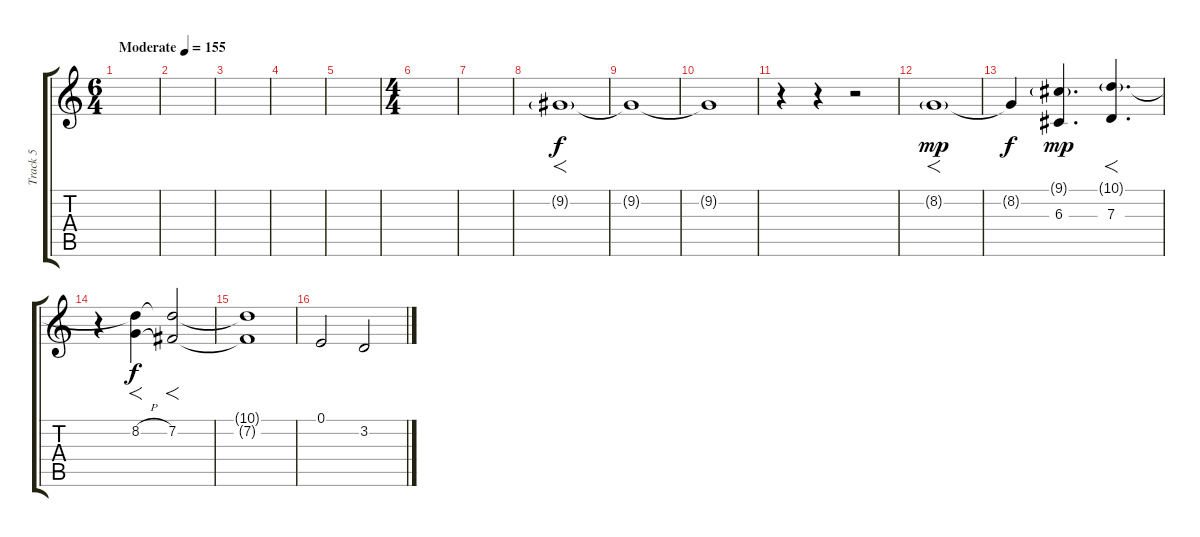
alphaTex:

\track ("Track 5" "Track 5") {instrument synthvoice}
\staff {score tabs}
\tuning (E4 B3 G3 D3 A2 D2) {hide}
\ts (6 4)
\tempo (155 "Moderate")
\clef g2
\ks c
|
|
|
|
|
\ts (4 4)
|
|
9.2{g}.1{f} |
9.2{t}.1{dy f} |
9.2{t}.1 |
r.4 r.4 r.2 |
8.2{g}.1{f dy mp} |
8.2{t}.4{dy f} (9.1{g} 6.3).4{d dy mp} (10.1{g} 7.3).4{f d} |
r.4 (10.1{t} 8.2{h}).4{f dy f} (10.1{t} 7.2).2{f} |
(10.1{t} 7.2{t}).1 |
0.1.2 3.2.2
